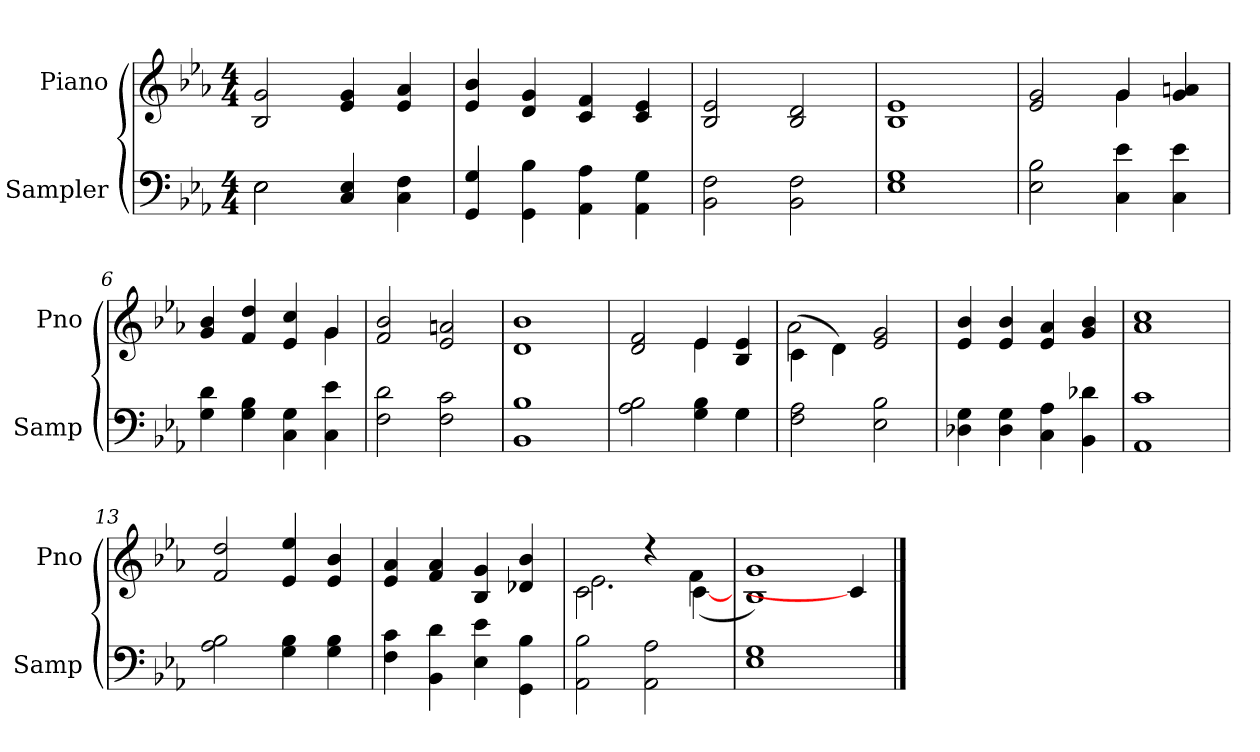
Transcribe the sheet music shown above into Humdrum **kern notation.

**kern	**kern
*part2	*part1
*staff2	*staff1
*I"Sampler	*I"Piano
*I'Samp	*I'Pno
*clefF4	*clefG2
*k[b-e-a-]	*k[b-e-a-]
*E-:	*E-:
*M4/4	*M4/4
=1	=1
*^	*
2E-\	2E-	2B- 2g
4C/ 4E-/	2ryy	4e- 4g
4C 4F	.	4e- 4a-
*v	*v	*
=2	=2
4GG 4G	4e- 4b-
4GG 4B-	4d 4g
4AA- 4A-	4c 4f
4AA- 4G	4c 4e-
=3	=3
2BB- 2F	2B- 2e-
2BB- 2F	2B- 2d
=4	=4
1E- 1G	1B- 1e-
=5	=5
*	*^
2E- 2B-	2e- 2g	2ryy
4C 4e-	4g/	4g
4C 4e-	4g 4an	4ryy
=6	=6	=6
4G 4d	4g 4b-	2.ryy
4G 4B-	4f 4dd	.
4C 4G	4e- 4cc	.
4C 4e-	4g/	4g
*	*v	*v
=7	=7
2F 2d	2f 2b-
2F 2c	2e- 2an
=8	=8
1BB- 1B-	1d 1b-
=9	=9
*^	*^
2A- 2B-	2.ryy	2d 2f	2ryy
4G 4B-	.	4e-/	4e-
4G\	4G	4B- 4e-	4ryy
*v	*v	*	*
=10	=10	=10
2F 2A-	(4c\	2a-
.	4d\)	.
2E- 2B-	2e- 2g	2ryy
*	*v	*v
=11	=11
4D-X 4G	4e- 4b-
4D- 4G	4e- 4b-
4C 4A-	4e- 4a-
4BB- 4d-X	4g 4b-
=12	=12
1AA- 1c	1a- 1cc
=13	=13
2A- 2B-	2f 2dd
4G 4B-	4e- 4ee-
4G 4B-	4e- 4b-
=14	=14
4F 4c	4e- 4a-
4BB- 4d	4f 4a-
4E- 4e-	4B- 4g
4GG 4B-	4d-X 4b-
=15	=15
*	*^
2AA- 2B-	2c\	2.e-
2AA- 2A-	4r	.
.	4f\	([4c
*	*v	*v
=16	=16
1E- 1G	1B- 1g)
4ryy	4c]
==	==
*-	*-
